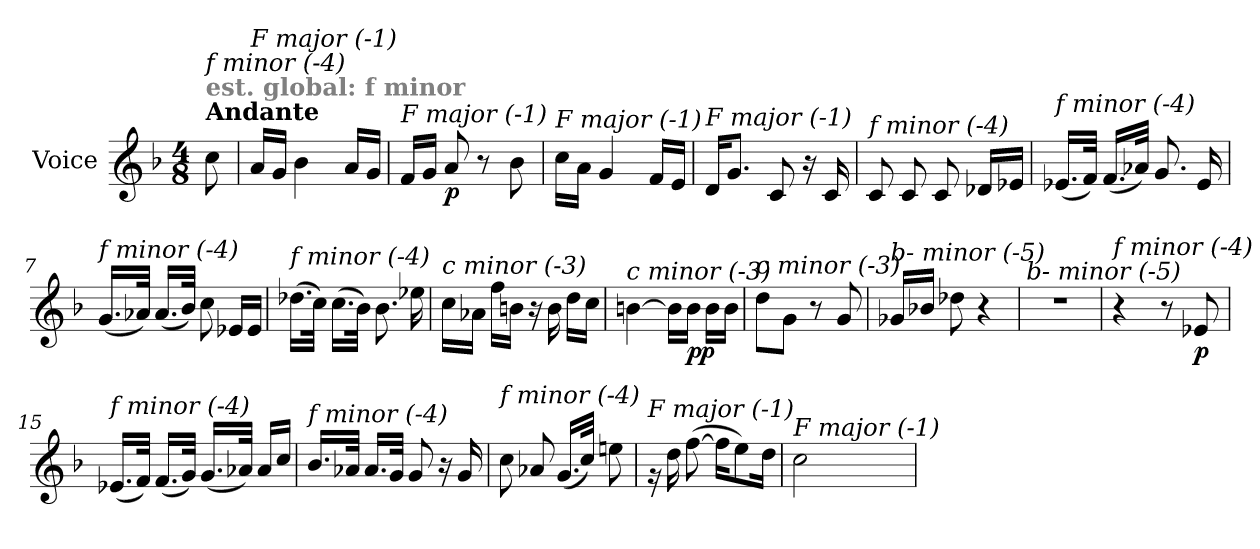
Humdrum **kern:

**kern	**dynam
*part1	*part1
*staff1	*staff1
*I"Voice	*
*I'V	*
*clefG2	*
*k[b-]	*
*M4/8	*
=	=
!LO:TX:a:B:t=Andante	!
!LO:TX:a:B:color=#808080:t=est. global&colon; f minor	!
!LO:TX:i:t=f minor (-4)	!
8cc\	.
=1	=1
!LO:TX:i:t=F major (-1)	!
16a/LL	.
16g/JJ	.
4b-\	.
16a/LL	.
16g/JJ	.
=2	=2
!LO:TX:i:t=F major (-1)	!
16f/LL	.
16g/JJ	.
!	!LO:DY:b
8a/	p
8r	.
8b-\	.
=3	=3
!LO:TX:i:t=F major (-1)	!
16cc\LL	.
16a\JJ	.
4g/	.
16f/LL	.
16e/JJ	.
=4	=4
!LO:TX:i:t=F major (-1)	!
16d/KL	.
8.g/J	.
8c/	.
16r	.
16c/	.
=5	=5
!LO:TX:i:t=f minor (-4)	!
8c/	.
8c/	.
8c/	.
16d-X/LL	.
16e-X/JJ	.
!!LO:LB:g=z
=6	=6
!LO:TX:i:t=f minor (-4)	!
(<16.e-X/LL	.
32f/JJk)	.
(<16.f/LL	.
32a-X/JJk)	.
8.g/	.
16e-/	.
=7	=7
!LO:TX:i:t=f minor (-4)	!
(<16.g/LL	.
32a-X/JJk)	.
(<16.a-/LL	.
32b-/JJk)	.
8cc\	.
16e-X/LL	.
16e-/JJ	.
=8	=8
!LO:TX:i:t=f minor (-4)	!
(>16.dd-X\LL	.
32cc\JJk)	.
(>16.cc\LL	.
32b-\JJk)	.
8.b-\	.
16ee-X\	.
=9	=9
!LO:TX:i:t=c minor (-3)	!
16cc\LL	.
16a-X\JJ	.
16ff\LL	.
16bn\JJ	.
16r	.
16b\	.
16dd\LL	.
16cc\JJ	.
!!LO:LB:g=z
=10	=10
!LO:TX:i:t=c minor (-3)	!
[4bn\	.
16b\LL]	.
!	!LO:DY:b
16b\JJ	pp
16b\LL	.
16b\JJ	.
=11	=11
!LO:TX:i:t=c minor (-3)	!
8dd\L	.
8g\J	.
8r	.
8g/	.
=12	=12
!LO:TX:i:t=b- minor (-5)	!
16g-Xi/LL	.
16b-Xi/JJ	.
8dd-Xi\	.
4r	.
=13	=13
!LO:TX:i:t=b- minor (-5)	!
2r	.
=14	=14
!LO:TX:i:t=f minor (-4)	!
4r	.
8r	.
!	!LO:DY:b
8e-X/	p
!!LO:LB:g=z
=15	=15
!LO:TX:i:t=f minor (-4)	!
(<16.e-X/LL	.
32f/JJk)	.
(<16.f/LL	.
32g/JJk)	.
(<16.g/LL	.
32a-X/JJk)	.
16a-/LL	.
16cc/JJ	.
=16	=16
!LO:TX:i:t=f minor (-4)	!
16.b-/LL	.
32a-X/JJk	.
16.a-/LL	.
32g/JJk	.
8g/	.
16r	.
16g/	.
=17	=17
!LO:TX:i:t=f minor (-4)	!
8cc\	.
8a-X/	.
(<16.g/LL	.
32cc/JJk)	.
8een\	.
=18	=18
!LO:TX:i:t=F major (-1)	!
16rg	.
16dd\	.
(>[8ff\	.
16ff\KL]	.
8ee\)	.
16dd\Jk	.
=19	=19
!LO:TX:i:t=F major (-1)	!
2cc\	.
=	=
*-	*-
